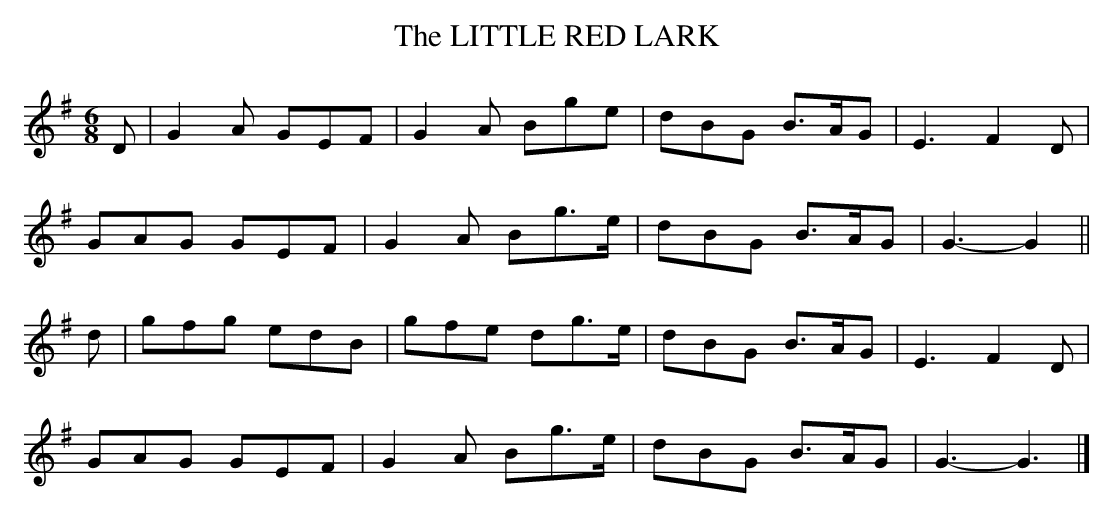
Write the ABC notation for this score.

X:1
T:LITTLE RED LARK, The
Y:"gracefully"
M:6/8
L:1/8
K:G
D|G2A GEF|G2A Bge|dBG B>AG|E3 F2D|
GAG GEF|G2A Bg>e|dBG B>AG|G3-G2||
d|gfg edB|gfe dg>e|dBG B>AG|E3 F2D|
GAG GEF|G2A Bg>e|dBG B>AG|G3-G3|]
